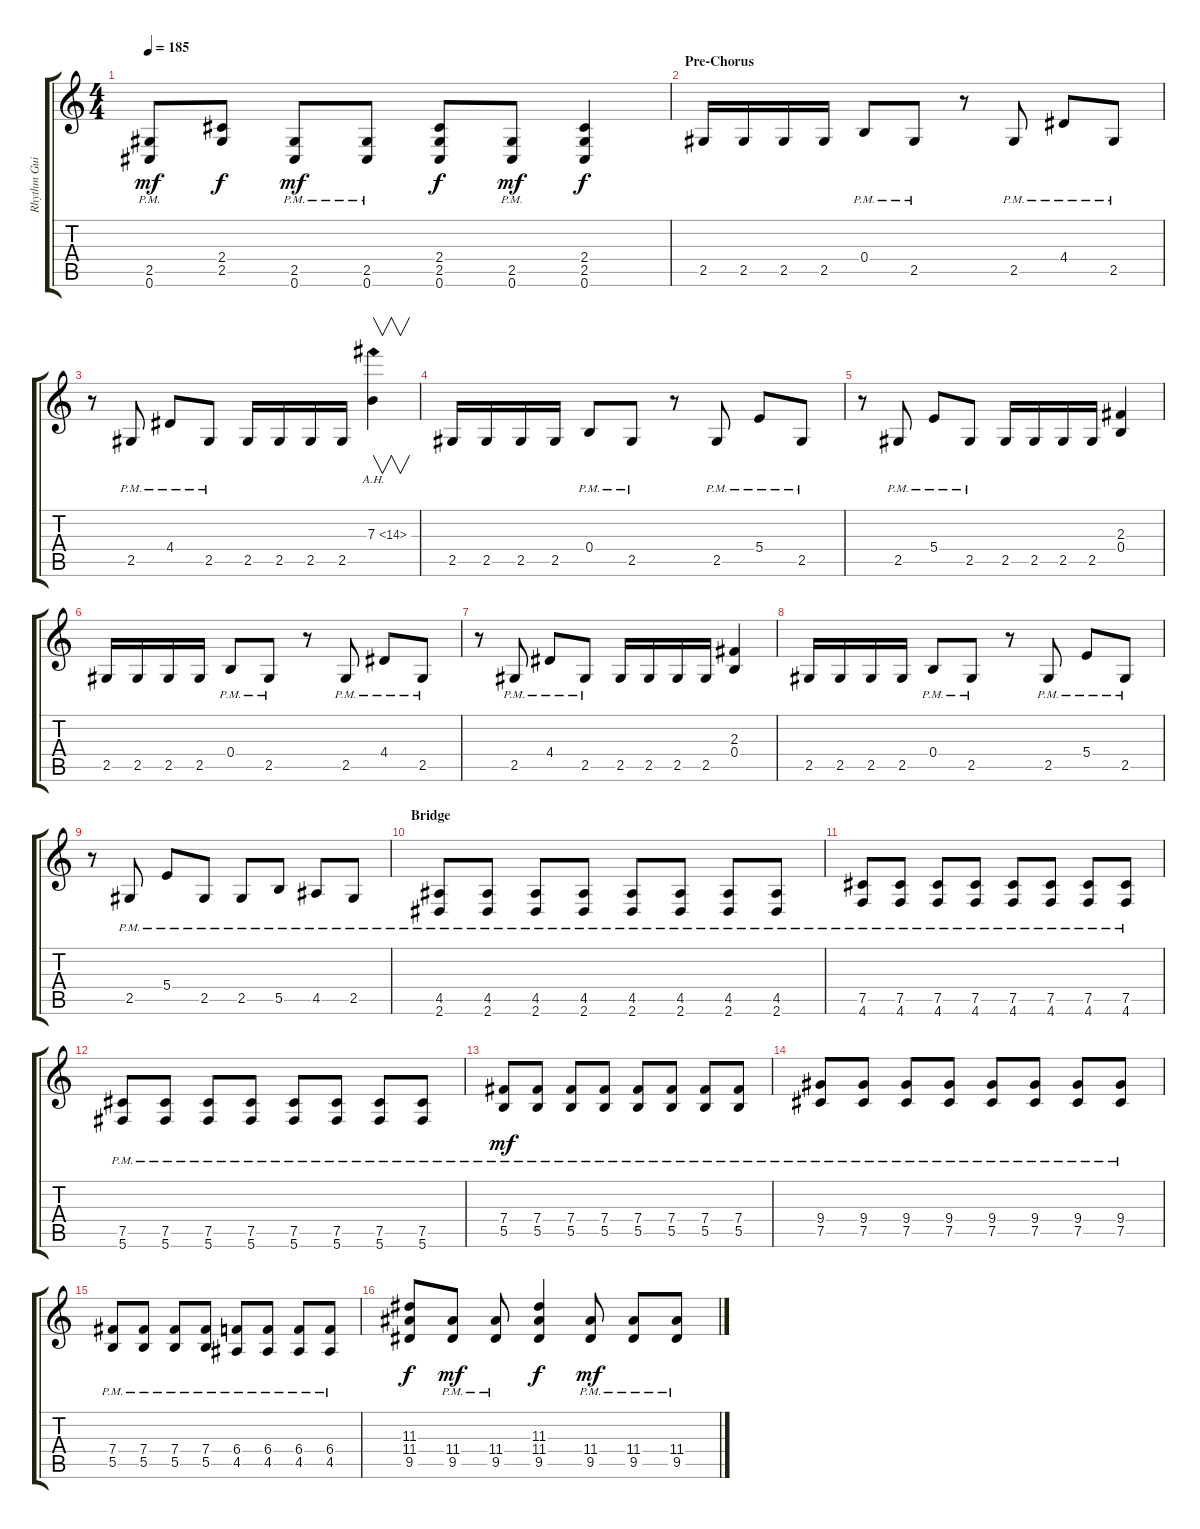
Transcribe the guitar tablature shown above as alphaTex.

\track ("Rhythm Guitar Boosted" "Rhythm Gui") {instrument distortionguitar}
\staff {score tabs}
\tuning (Db4 Ab3 E3 B2 Gb2 Db2) {hide}
\ts (4 4)
\tempo 185
\clef g2
\ks c
(2.5{pm} 0.6{pm}).8{dy mf} (2.4 2.5).8{dy f} (2.5{pm} 0.6{pm}).8{dy mf} (2.5{pm} 0.6{pm}).8 (2.4 2.5 0.6).8{dy f} (2.5{pm} 0.6{pm}).8{dy mf} (2.4 2.5 0.6).4{dy f} |
\section ("" "Pre-Chorus")
2.5.16 2.5.16 2.5.16 2.5.16 0.4{pm}.8 2.5{pm}.8 r.8 2.5{pm}.8 4.4{pm}.8 2.5{pm}.8 |
r.8 2.5{pm}.8 4.4{pm}.8 2.5{pm}.8 2.5.16 2.5.16 2.5.16 2.5.16 7.3{ah 7}.4{v} |
2.5.16 2.5.16 2.5.16 2.5.16 0.4{pm}.8 2.5{pm}.8 r.8 2.5{pm}.8 5.4{pm}.8 2.5{pm}.8 |
r.8 2.5{pm}.8 5.4{pm}.8 2.5{pm}.8 2.5.16 2.5.16 2.5.16 2.5.16 (2.3 0.4).4 |
2.5.16 2.5.16 2.5.16 2.5.16 0.4{pm}.8 2.5{pm}.8 r.8 2.5{pm}.8 4.4{pm}.8 2.5{pm}.8 |
r.8 2.5{pm}.8 4.4{pm}.8 2.5{pm}.8 2.5.16 2.5.16 2.5.16 2.5.16 (2.3 0.4).4 |
2.5.16 2.5.16 2.5.16 2.5.16 0.4{pm}.8 2.5{pm}.8 r.8 2.5{pm}.8 5.4{pm}.8 2.5{pm}.8 |
r.8 2.5{pm}.8 5.4{pm}.8 2.5{pm}.8 2.5{pm}.8 5.5{pm}.8 4.5{pm}.8 2.5{pm}.8 |
\section ("" "Bridge")
(4.5{pm} 2.6{pm}).8 (4.5{pm} 2.6{pm}).8 (4.5{pm} 2.6{pm}).8 (4.5{pm} 2.6{pm}).8 (4.5{pm} 2.6{pm}).8 (4.5{pm} 2.6{pm}).8 (4.5{pm} 2.6{pm}).8 (4.5{pm} 2.6{pm}).8 |
(7.5{pm} 4.6{pm}).8 (7.5{pm} 4.6{pm}).8 (7.5{pm} 4.6{pm}).8 (7.5{pm} 4.6{pm}).8 (7.5{pm} 4.6{pm}).8 (7.5{pm} 4.6{pm}).8 (7.5{pm} 4.6{pm}).8 (7.5{pm} 4.6{pm}).8 |
(7.5{pm} 5.6{pm}).8 (7.5{pm} 5.6{pm}).8 (7.5{pm} 5.6{pm}).8 (7.5{pm} 5.6{pm}).8 (7.5{pm} 5.6{pm}).8 (7.5{pm} 5.6{pm}).8 (7.5{pm} 5.6{pm}).8 (7.5{pm} 5.6{pm}).8 |
(7.4{pm} 5.5{pm}).8{dy mf} (7.4{pm} 5.5{pm}).8 (7.4{pm} 5.5{pm}).8 (7.4{pm} 5.5{pm}).8 (7.4{pm} 5.5{pm}).8 (7.4{pm} 5.5{pm}).8 (7.4{pm} 5.5{pm}).8 (7.4{pm} 5.5{pm}).8 |
(9.4{pm} 7.5{pm}).8 (9.4{pm} 7.5{pm}).8 (9.4{pm} 7.5{pm}).8 (9.4{pm} 7.5{pm}).8 (9.4{pm} 7.5{pm}).8 (9.4{pm} 7.5{pm}).8 (9.4{pm} 7.5{pm}).8 (9.4{pm} 7.5{pm}).8 |
(7.4{pm} 5.5{pm}).8 (7.4{pm} 5.5{pm}).8 (7.4{pm} 5.5{pm}).8 (7.4{pm} 5.5{pm}).8 (6.4{pm} 4.5{pm}).8 (6.4{pm} 4.5{pm}).8 (6.4{pm} 4.5{pm}).8 (6.4{pm} 4.5{pm}).8 |
(11.3 11.4 9.5).8{dy f} (11.4{pm} 9.5{pm}).8{dy mf} (11.4{pm} 9.5{pm}).8 (11.3 11.4 9.5).4{dy f} (11.4{pm} 9.5{pm}).8{dy mf} (11.4{pm} 9.5{pm}).8 (11.4{pm} 9.5{pm}).8
